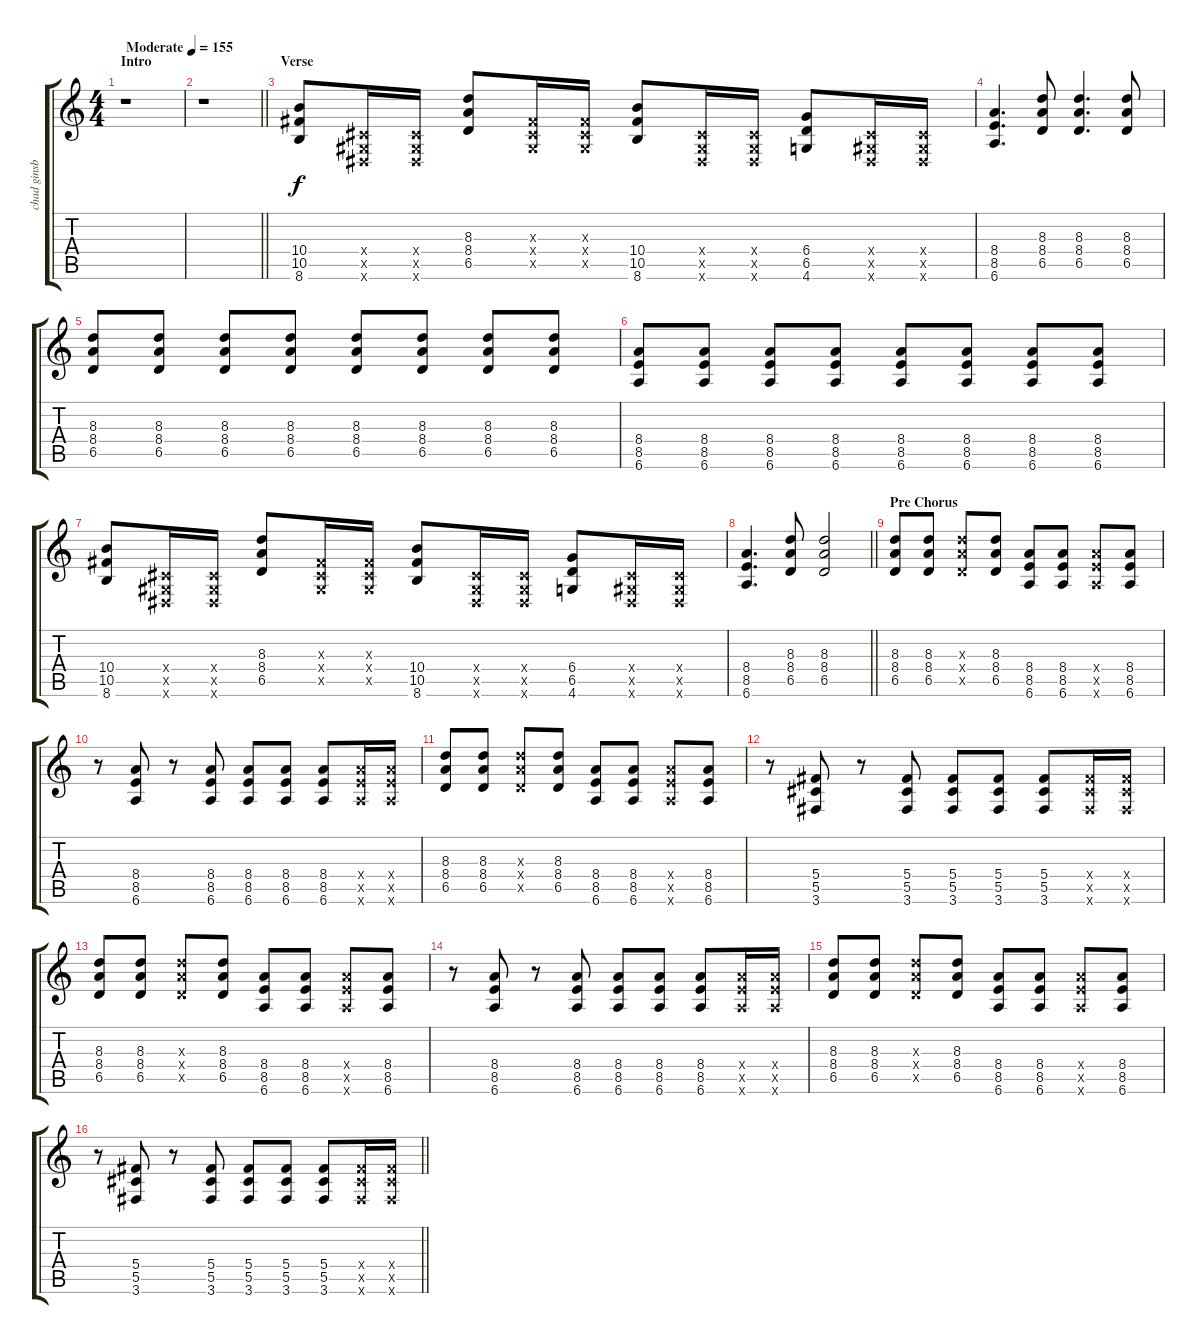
\track ("chad ginsburg 2" "chad ginsb") {instrument distortionguitar}
\staff {score tabs}
\tuning (Eb4 Bb3 Gb3 Db3 Ab2 Eb2) {hide}
\ts (4 4)
\section ("" "Intro")
\tempo (155 "Moderate")
\clef g2
\ks c
r.1{dy f instrument distortionguitar} |
\barLineRight lightlight
r.1 |
\section ("" "Verse")
(10.4 10.5 8.6).8 (0.4{x} 0.5{x} 0.6{x}).16 (0.4{x} 0.5{x} 0.6{x}).16 (8.3 8.4 6.5).8 (0.3{x} 0.4{x} 0.5{x}).16 (0.3{x} 0.4{x} 0.5{x}).16 (10.4 10.5 8.6).8 (0.4{x} 0.5{x} 0.6{x}).16 (0.4{x} 0.5{x} 0.6{x}).16 (6.4 6.5 4.6).8 (0.4{x} 0.5{x} 0.6{x}).16 (0.4{x} 0.5{x} 0.6{x}).16 |
(8.4 8.5 6.6).4{d} (8.3 8.4 6.5).8 (8.3 8.4 6.5).4{d} (8.3 8.4 6.5).8 |
(8.3 8.4 6.5).8 (8.3 8.4 6.5).8 (8.3 8.4 6.5).8 (8.3 8.4 6.5).8 (8.3 8.4 6.5).8 (8.3 8.4 6.5).8 (8.3 8.4 6.5).8 (8.3 8.4 6.5).8 |
(8.4 8.5 6.6).8 (8.4 8.5 6.6).8 (8.4 8.5 6.6).8 (8.4 8.5 6.6).8 (8.4 8.5 6.6).8 (8.4 8.5 6.6).8 (8.4 8.5 6.6).8 (8.4 8.5 6.6).8 |
(10.4 10.5 8.6).8 (0.4{x} 0.5{x} 0.6{x}).16 (0.4{x} 0.5{x} 0.6{x}).16 (8.3 8.4 6.5).8 (0.3{x} 0.4{x} 0.5{x}).16 (0.3{x} 0.4{x} 0.5{x}).16 (10.4 10.5 8.6).8 (0.4{x} 0.5{x} 0.6{x}).16 (0.4{x} 0.5{x} 0.6{x}).16 (6.4 6.5 4.6).8 (0.4{x} 0.5{x} 0.6{x}).16 (0.4{x} 0.5{x} 0.6{x}).16 |
\barLineRight lightlight
(8.4 8.5 6.6).4{d} (8.3 8.4 6.5).8 (8.3 8.4 6.5).2 |
\section ("" "Pre Chorus")
(8.3 8.4 6.5).8 (8.3 8.4 6.5).8 (8.3{x} 8.4{x} 6.5{x}).8 (8.3 8.4 6.5).8 (8.4 8.5 6.6).8 (8.4 8.5 6.6).8 (8.4{x} 8.5{x} 6.6{x}).8 (8.4 8.5 6.6).8 |
r.8 (8.4 8.5 6.6).8 r.8 (8.4 8.5 6.6).8 (8.4 8.5 6.6).8 (8.4 8.5 6.6).8 (8.4 8.5 6.6).8 (8.4{x} 8.5{x} 6.6{x}).16 (8.4{x} 8.5{x} 6.6{x}).16 |
(8.3 8.4 6.5).8 (8.3 8.4 6.5).8 (8.3{x} 8.4{x} 6.5{x}).8 (8.3 8.4 6.5).8 (8.4 8.5 6.6).8 (8.4 8.5 6.6).8 (8.4{x} 8.5{x} 6.6{x}).8 (8.4 8.5 6.6).8 |
r.8 (5.4 5.5 3.6).8 r.8 (5.4 5.5 3.6).8 (5.4 5.5 3.6).8 (5.4 5.5 3.6).8 (5.4 5.5 3.6).8 (5.4{x} 5.5{x} 3.6{x}).16 (5.4{x} 5.5{x} 3.6{x}).16 |
(8.3 8.4 6.5).8 (8.3 8.4 6.5).8 (8.3{x} 8.4{x} 6.5{x}).8 (8.3 8.4 6.5).8 (8.4 8.5 6.6).8 (8.4 8.5 6.6).8 (8.4{x} 8.5{x} 6.6{x}).8 (8.4 8.5 6.6).8 |
r.8 (8.4 8.5 6.6).8 r.8 (8.4 8.5 6.6).8 (8.4 8.5 6.6).8 (8.4 8.5 6.6).8 (8.4 8.5 6.6).8 (8.4{x} 8.5{x} 6.6{x}).16 (8.4{x} 8.5{x} 6.6{x}).16 |
(8.3 8.4 6.5).8 (8.3 8.4 6.5).8 (8.3{x} 8.4{x} 6.5{x}).8 (8.3 8.4 6.5).8 (8.4 8.5 6.6).8 (8.4 8.5 6.6).8 (8.4{x} 8.5{x} 6.6{x}).8 (8.4 8.5 6.6).8 |
\barLineRight lightlight
r.8 (5.4 5.5 3.6).8 r.8 (5.4 5.5 3.6).8 (5.4 5.5 3.6).8 (5.4 5.5 3.6).8 (5.4 5.5 3.6).8 (5.4{x} 5.5{x} 3.6{x}).16 (5.4{x} 5.5{x} 3.6{x}).16
